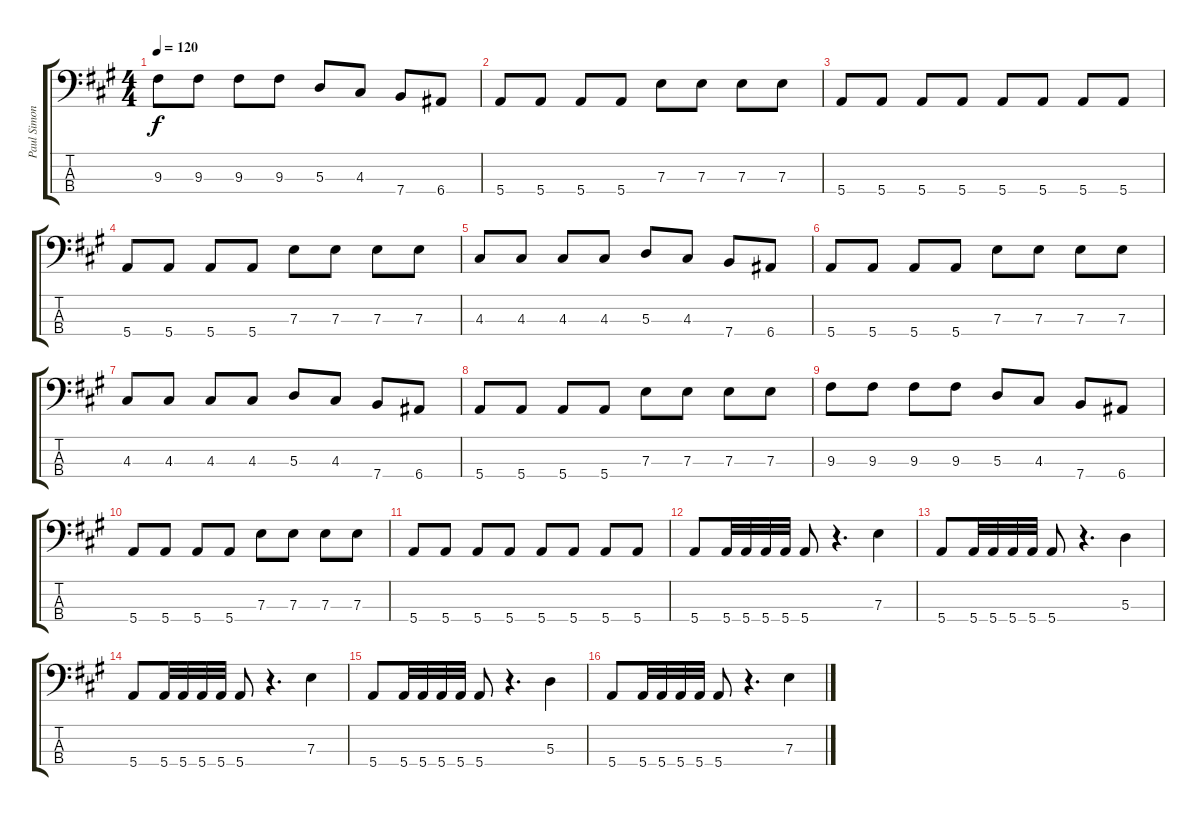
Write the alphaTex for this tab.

\track ("Paul Simonon - Bass Guitar" "Paul Simon") {instrument electricbassfinger}
\staff {score tabs}
\tuning (G2 D2 A1 E1) {hide}
\ts (4 4)
\tempo 120
\clef f4
\ks a
9.3.8{dy f} 9.3.8 9.3.8 9.3.8 5.3.8 4.3.8 7.4.8 6.4.8 |
5.4.8 5.4.8 5.4.8 5.4.8 7.3.8 7.3.8 7.3.8 7.3.8 |
5.4.8 5.4.8 5.4.8 5.4.8 5.4.8 5.4.8 5.4.8 5.4.8 |
5.4.8 5.4.8 5.4.8 5.4.8 7.3.8 7.3.8 7.3.8 7.3.8 |
4.3.8 4.3.8 4.3.8 4.3.8 5.3.8 4.3.8 7.4.8 6.4.8 |
5.4.8 5.4.8 5.4.8 5.4.8 7.3.8 7.3.8 7.3.8 7.3.8 |
4.3.8 4.3.8 4.3.8 4.3.8 5.3.8 4.3.8 7.4.8 6.4.8 |
5.4.8 5.4.8 5.4.8 5.4.8 7.3.8 7.3.8 7.3.8 7.3.8 |
9.3.8 9.3.8 9.3.8 9.3.8 5.3.8 4.3.8 7.4.8 6.4.8 |
5.4.8 5.4.8 5.4.8 5.4.8 7.3.8 7.3.8 7.3.8 7.3.8 |
5.4.8 5.4.8 5.4.8 5.4.8 5.4.8 5.4.8 5.4.8 5.4.8 |
5.4.8 5.4.32 5.4.32 5.4.32 5.4.32 5.4.8 r.4{d} 7.3.4 |
5.4.8 5.4.32 5.4.32 5.4.32 5.4.32 5.4.8 r.4{d} 5.3.4 |
5.4.8 5.4.32 5.4.32 5.4.32 5.4.32 5.4.8 r.4{d} 7.3.4 |
5.4.8 5.4.32 5.4.32 5.4.32 5.4.32 5.4.8 r.4{d} 5.3.4 |
5.4.8 5.4.32 5.4.32 5.4.32 5.4.32 5.4.8 r.4{d} 7.3.4
